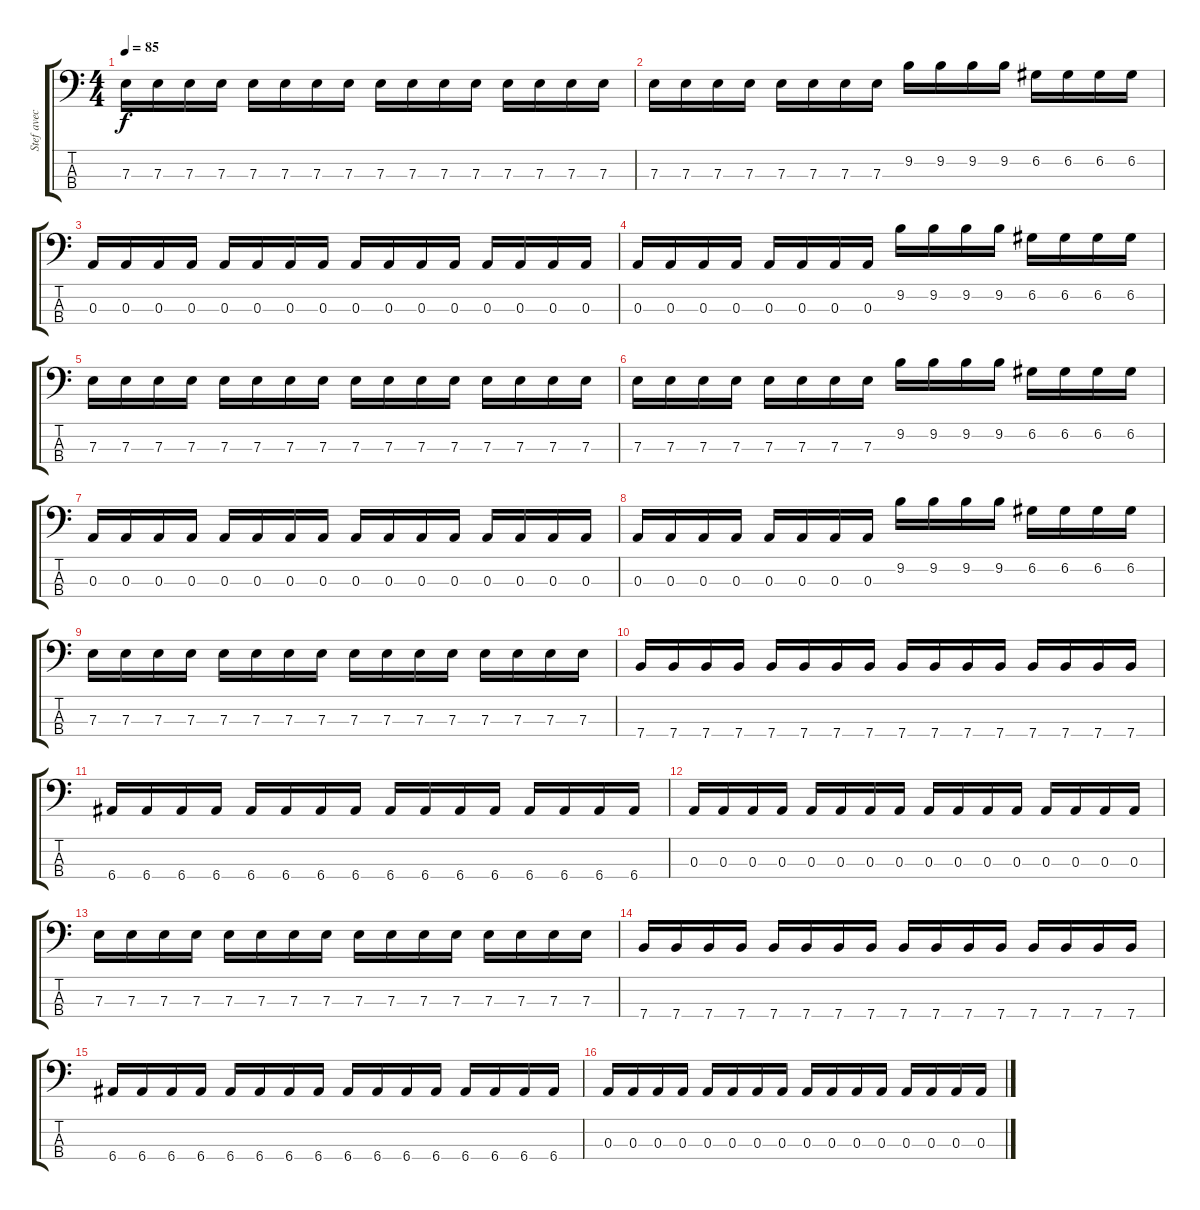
\track ("Stef avec une jazz bass" "Stef avec ") {instrument electricbasspick}
\staff {score tabs}
\tuning (G2 D2 A1 E1) {hide}
\ts (4 4)
\tempo 85
\clef f4
\ks c
7.3.16{dy f} 7.3.16 7.3.16 7.3.16 7.3.16 7.3.16 7.3.16 7.3.16 7.3.16 7.3.16 7.3.16 7.3.16 7.3.16 7.3.16 7.3.16 7.3.16 |
7.3.16 7.3.16 7.3.16 7.3.16 7.3.16 7.3.16 7.3.16 7.3.16 9.2.16 9.2.16 9.2.16 9.2.16 6.2.16 6.2.16 6.2.16 6.2.16 |
0.3.16 0.3.16 0.3.16 0.3.16 0.3.16 0.3.16 0.3.16 0.3.16 0.3.16 0.3.16 0.3.16 0.3.16 0.3.16 0.3.16 0.3.16 0.3.16 |
0.3.16 0.3.16 0.3.16 0.3.16 0.3.16 0.3.16 0.3.16 0.3.16 9.2.16 9.2.16 9.2.16 9.2.16 6.2.16 6.2.16 6.2.16 6.2.16 |
7.3.16 7.3.16 7.3.16 7.3.16 7.3.16 7.3.16 7.3.16 7.3.16 7.3.16 7.3.16 7.3.16 7.3.16 7.3.16 7.3.16 7.3.16 7.3.16 |
7.3.16 7.3.16 7.3.16 7.3.16 7.3.16 7.3.16 7.3.16 7.3.16 9.2.16 9.2.16 9.2.16 9.2.16 6.2.16 6.2.16 6.2.16 6.2.16 |
0.3.16 0.3.16 0.3.16 0.3.16 0.3.16 0.3.16 0.3.16 0.3.16 0.3.16 0.3.16 0.3.16 0.3.16 0.3.16 0.3.16 0.3.16 0.3.16 |
0.3.16 0.3.16 0.3.16 0.3.16 0.3.16 0.3.16 0.3.16 0.3.16 9.2.16 9.2.16 9.2.16 9.2.16 6.2.16 6.2.16 6.2.16 6.2.16 |
7.3.16 7.3.16 7.3.16 7.3.16 7.3.16 7.3.16 7.3.16 7.3.16 7.3.16 7.3.16 7.3.16 7.3.16 7.3.16 7.3.16 7.3.16 7.3.16 |
7.4.16 7.4.16 7.4.16 7.4.16 7.4.16 7.4.16 7.4.16 7.4.16 7.4.16 7.4.16 7.4.16 7.4.16 7.4.16 7.4.16 7.4.16 7.4.16 |
6.4.16 6.4.16 6.4.16 6.4.16 6.4.16 6.4.16 6.4.16 6.4.16 6.4.16 6.4.16 6.4.16 6.4.16 6.4.16 6.4.16 6.4.16 6.4.16 |
0.3.16 0.3.16 0.3.16 0.3.16 0.3.16 0.3.16 0.3.16 0.3.16 0.3.16 0.3.16 0.3.16 0.3.16 0.3.16 0.3.16 0.3.16 0.3.16 |
7.3.16 7.3.16 7.3.16 7.3.16 7.3.16 7.3.16 7.3.16 7.3.16 7.3.16 7.3.16 7.3.16 7.3.16 7.3.16 7.3.16 7.3.16 7.3.16 |
7.4.16 7.4.16 7.4.16 7.4.16 7.4.16 7.4.16 7.4.16 7.4.16 7.4.16 7.4.16 7.4.16 7.4.16 7.4.16 7.4.16 7.4.16 7.4.16 |
6.4.16 6.4.16 6.4.16 6.4.16 6.4.16 6.4.16 6.4.16 6.4.16 6.4.16 6.4.16 6.4.16 6.4.16 6.4.16 6.4.16 6.4.16 6.4.16 |
0.3.16 0.3.16 0.3.16 0.3.16 0.3.16 0.3.16 0.3.16 0.3.16 0.3.16 0.3.16 0.3.16 0.3.16 0.3.16 0.3.16 0.3.16 0.3.16
